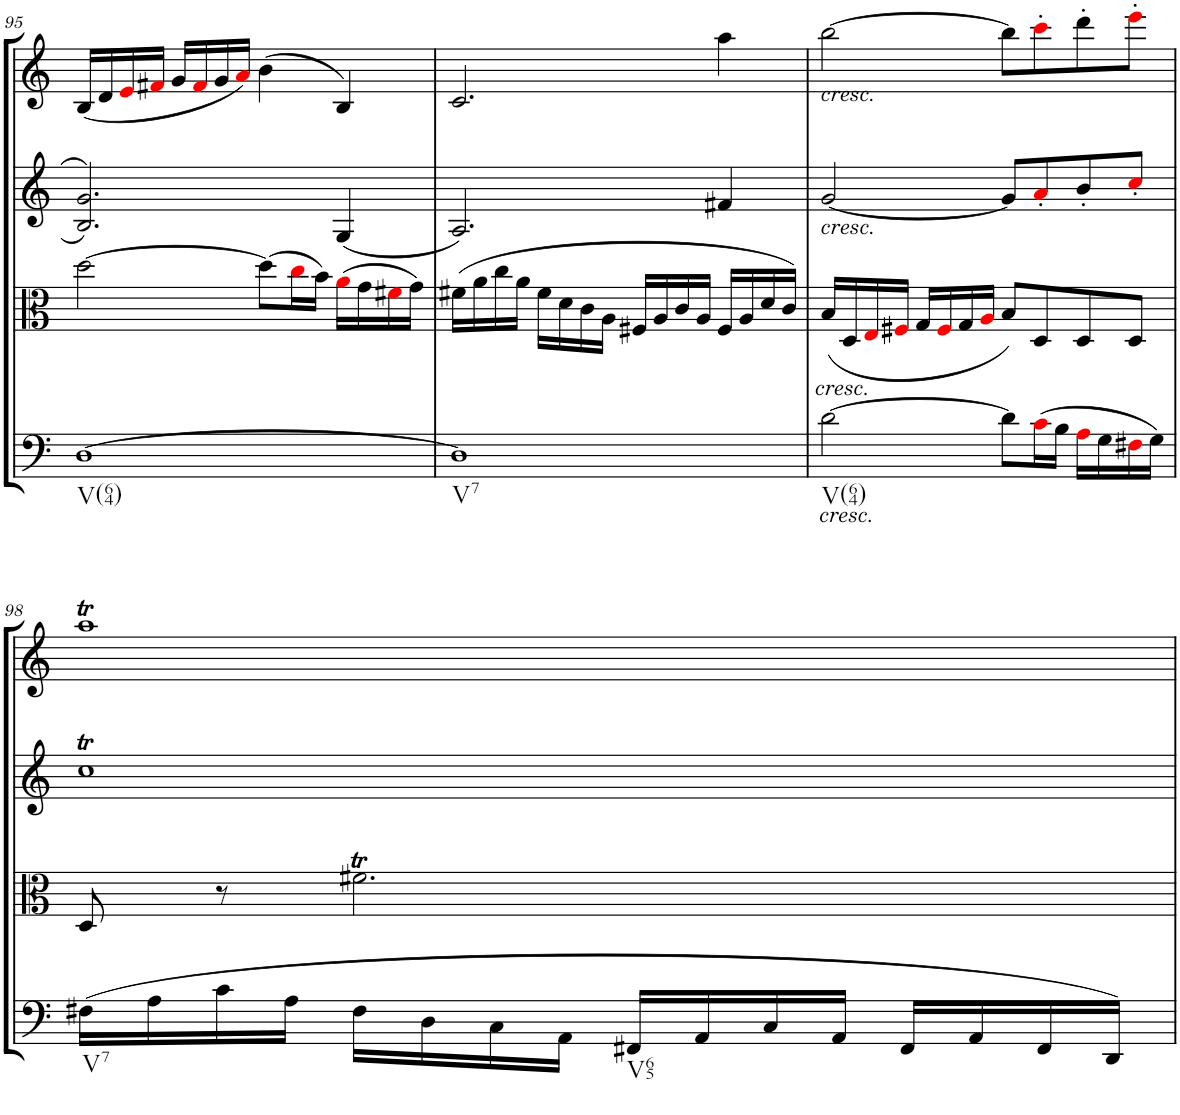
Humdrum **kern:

**kern	**kern	**kern	**kern
*part4	*part3	*part2	*part1
*staff4	*staff3	*staff2	*staff1
*I"Cello	*I"Viola	*I"2nd Violin	*I"1st Violin
*	*I'Vla	*I'Vln	*I'Vln
!!LO:PB:g=z
*clefF4	*clefC3	*clefG2	*clefG2
*k[]	*k[]	*k[]	*k[]
*M4/4	*M4/4	*M4/4	*M4/4
*met(c)	*met(c)	*met(c)	*met(c)
=95	=95	=95	=95
!LO:TX:b:t=V(64)	!	!	!
[1D	[2dd\	2.B/ 2.g/	(16B/LL
.	.	.	16d/
.	.	.	16ei/
.	.	.	16f#Xi/JJ
.	.	.	16g/LL
.	.	.	16f#i/
.	.	.	16g/
.	.	.	16ai/JJ)
.	(8dd\L]	.	(4b\
.	16cci\L	.	.
.	16b\JJ)	.	.
.	(16ai\LL	(4G/	4B/)
.	16g\	.	.
.	16f#Xi\	.	.
.	16g\JJ)	.	.
=96	=96	=96	=96
!LO:TX:b:t=V7	!	!	!
1D]	(16f#X\LL	2.A/)	2.c/
.	16a\	.	.
.	16cc\	.	.
.	16a\JJ	.	.
.	16f#\LL	.	.
.	16d\	.	.
.	16c\	.	.
.	16A\JJ	.	.
.	16F#X/LL	.	.
.	16A/	.	.
.	16c/	.	.
.	16A/JJ	.	.
.	16F#/LL	4f#X/	4aa\
.	16A/	.	.
.	16d/	.	.
.	16c/JJ)	.	.
=97	=97	=97	=97
!	!	!	!LO:TX:a:i:t=cresc.
!	!	!LO:TX:b:i:t=cresc.	!
!	!LO:TX:b:i:t=cresc.	!	!
!LO:TX:b:i:t=cresc.	!	!	!
!LO:TX:b:t=V(64)	!	!	!
[2d\	(16B/LL	[2g/	[2bb\
.	16D/	.	.
.	16Ei/	.	.
.	16F#Xi/JJ	.	.
.	16G/LL	.	.
.	16F#i/	.	.
.	16G/	.	.
.	16Ai/JJ	.	.
8d\L]	8B/L)	8g/L]	8bb\L]
(16ci\L	8D/	8a'i/	8ccc'i\
16B\JJ	.	.	.
16Ai\LL	8D/	8b'/	8ddd'\
16G\	.	.	.
16F#Xi\	8D/J	8cc'i/J	8eee'i\J
16G\JJ)	.	.	.
!!LO:LB:g=z
=98	=98	=98	=98
!LO:TX:b:t=V7	!	!	!
(16F#X\LL	8D/	1ccT	1aaT
16A\	.	.	.
16c\	8r	.	.
16A\JJ	.	.	.
16F#\LL	2.f#Xt\	.	.
16D\	.	.	.
16C\	.	.	.
16AA\JJ	.	.	.
!LO:TX:b:t=V65	!	!	!
16FF#X/LL	.	.	.
16AA/	.	.	.
16C/	.	.	.
16AA/JJ	.	.	.
16FF#/LL	.	.	.
16AA/	.	.	.
16FF#/	.	.	.
16DD/JJ)	.	.	.
=	=	=	=
*-	*-	*-	*-
